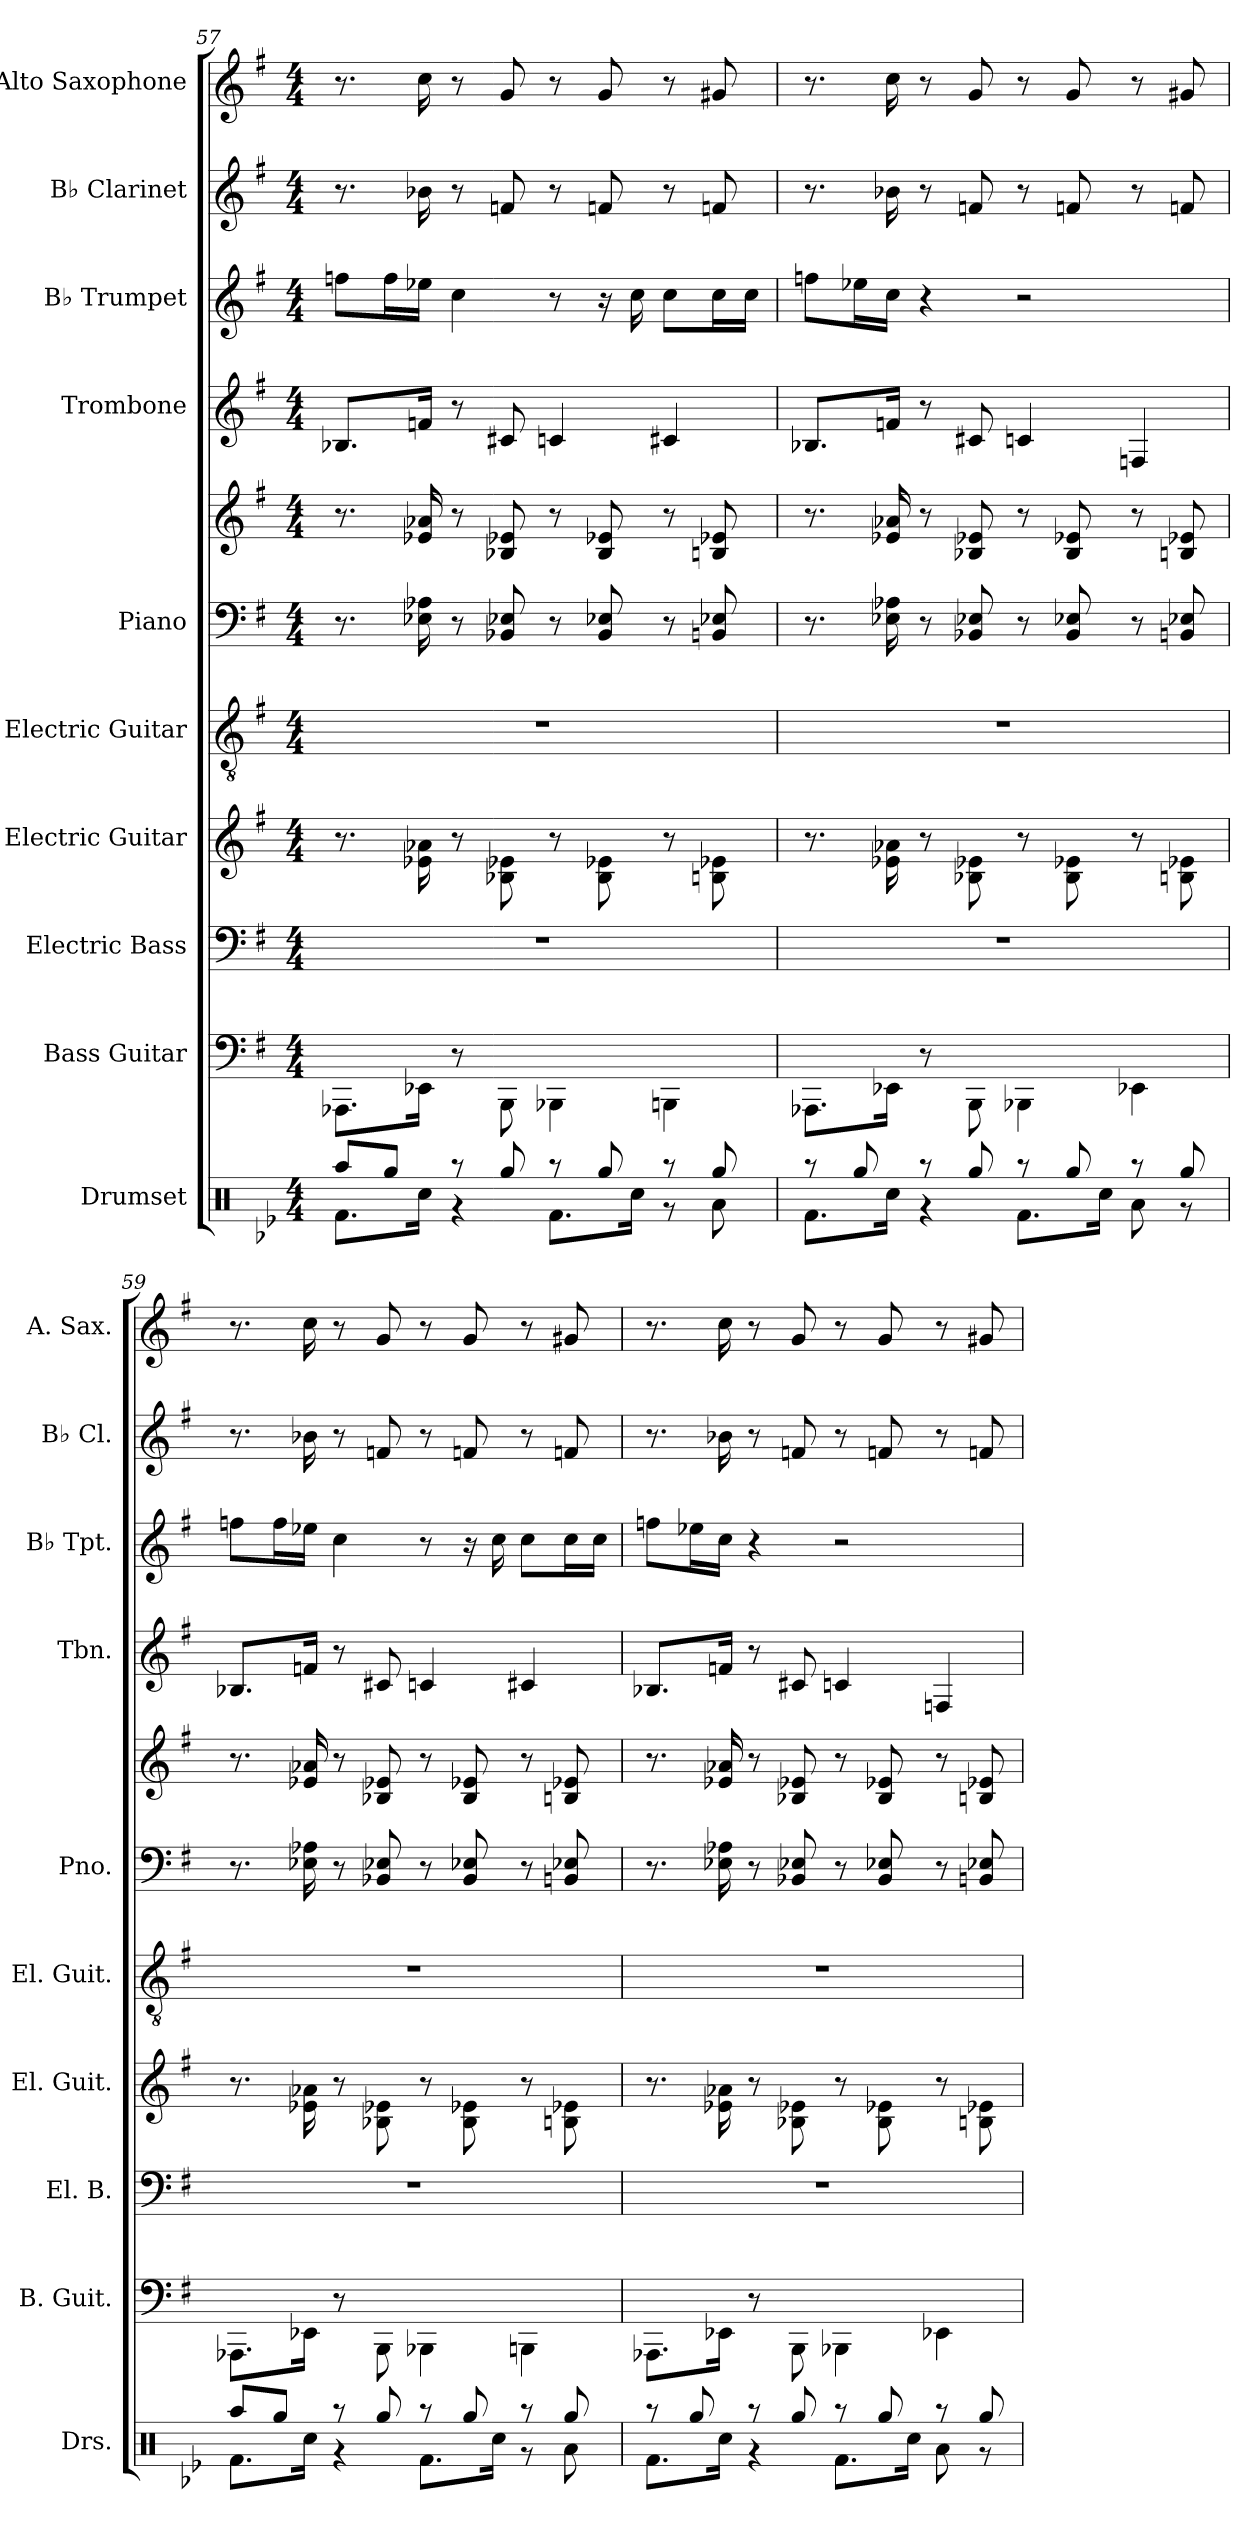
**kern	**kern	**kern	**kern	**kern	**kern	**kern	**kern	**kern	**kern	**kern
*part10	*part9	*part8	*part7	*part6	*part5	*part5	*part4	*part3	*part2	*part1
*staff11	*staff10	*staff9	*staff8	*staff7	*staff6	*staff5	*staff4	*staff3	*staff2	*staff1
*I"Drumset	*I"Bass Guitar	*I"Electric Bass	*I"Electric Guitar	*I"Electric Guitar	*I"Piano	*	*I"Trombone	*I"B♭ Trumpet	*I"B♭ Clarinet	*I"Alto Saxophone
*I'Drs.	*I'B. Guit.	*I'El. B.	*I'El. Guit.	*I'El. Guit.	*I'Pno.	*	*I'Tbn.	*I'B♭ Tpt.	*I'B♭ Cl.	*I'A. Sax.
!!LO:PB:g=z
*clefX	*	*clefF4	*	*clefGv2	*clefF4	*clefG2	*clefG2	*clefG2	*clefG2	*clefG2
*	*ITrd7c12	*ITrd7c12	*	*	*	*	*ITrd1c2	*ITrd1c2	*ITrd1c2	*ITrd5c9
*k[b-e-]	*k[f#]	*k[f#]	*k[f#]	*k[f#]	*k[f#]	*k[f#]	*k[b-]	*k[b-]	*k[b-]	*k[b-e-]
*M4/4	*M4/4	*M4/4	*M4/4	*M4/4	*M4/4	*M4/4	*M4/4	*M4/4	*M4/4	*M4/4
=57	=57	=57	=57	=57	=57	=57	=57	=57	=57	=57
*^	*	*	*	*	*	*	*	*	*	*
8Raa/L	8.Rf\L	8.AAAA-X\L	1r	8.r	1r	8.r	8.r	8.A-X/L	8ee-X\L	8.r	8.r
8Rgg/J	.	.	.	.	.	.	.	.	16ee-\L	.	.
.	16Rcc\Jk	16EEE-X\Jk	.	16e-X\ 16a-X\	.	16E-X\ 16A-X\	16e-X/ 16a-X/	16e-X/Jk	16dd-X\JJ	16a-X\	16e-\
8r	4r	8r	.	8r	.	8r	8r	8r	4b-\	8r	8r
8Rgg/	.	8BBBB\	.	8B-X\ 8e-X\	.	8BB-X/ 8E-X/	8B-X/ 8e-X/	8Bn/	.	8e-X/	8B-/
8r	8.Rf\L	4BBBB-X\	.	8r	.	8r	8r	4B-X/	8r	8r	8r
8Rgg/	.	.	.	8B-\ 8e-X\	.	8BB-/ 8E-X/	8B-/ 8e-X/	.	16r	8e-X/	8B-/
.	16Rcc\Jk	.	.	.	.	.	.	.	16b-\	.	.
8r	8r	4BBBBn\	.	8r	.	8r	8r	4Bn/	8b-\L	8r	8r
8Rgg/	8Ra\	.	.	8Bn\ 8e-X\	.	8BBn/ 8E-X/	8Bn/ 8e-X/	.	16b-\L	8e-X/	8Bn/
.	.	.	.	.	.	.	.	.	16b-\JJ	.	.
!!LO:PB:g=z
=58	=58	=58	=58	=58	=58	=58	=58	=58	=58	=58	=58
8r	8.Rf\L	8.AAAA-X\L	1r	8.r	1r	8.r	8.r	8.A-X/L	8ee-X\L	8.r	8.r
8Rgg/	.	.	.	.	.	.	.	.	16dd-X\L	.	.
.	16Rcc\Jk	16EEE-X\Jk	.	16e-X\ 16a-X\	.	16E-X\ 16A-X\	16e-X/ 16a-X/	16e-X/Jk	16b-\JJ	16a-X\	16e-\
8r	4r	8r	.	8r	.	8r	8r	8r	4r	8r	8r
8Rgg/	.	8BBBB\	.	8B-X\ 8e-X\	.	8BB-X/ 8E-X/	8B-X/ 8e-X/	8Bn/	.	8e-X/	8B-/
8r	8.Rf\L	4BBBB-X\	.	8r	.	8r	8r	4B-X/	2r	8r	8r
8Rgg/	.	.	.	8B-\ 8e-X\	.	8BB-/ 8E-X/	8B-/ 8e-X/	.	.	8e-X/	8B-/
.	16Rcc\Jk	.	.	.	.	.	.	.	.	.	.
8r	8Ra\	4EEE-X\	.	8r	.	8r	8r	4E-X/	.	8r	8r
8Rgg/	8r	.	.	8Bn\ 8e-X\	.	8BBn/ 8E-X/	8Bn/ 8e-X/	.	.	8e-X/	8Bn/
!!LO:PB:g=z
=59	=59	=59	=59	=59	=59	=59	=59	=59	=59	=59	=59
8Raa/L	8.Rf\L	8.AAAA-X\L	1r	8.r	1r	8.r	8.r	8.A-X/L	8ee-X\L	8.r	8.r
8Rgg/J	.	.	.	.	.	.	.	.	16ee-\L	.	.
.	16Rcc\Jk	16EEE-X\Jk	.	16e-X\ 16a-X\	.	16E-X\ 16A-X\	16e-X/ 16a-X/	16e-X/Jk	16dd-X\JJ	16a-X\	16e-\
8r	4r	8r	.	8r	.	8r	8r	8r	4b-\	8r	8r
8Rgg/	.	8BBBB\	.	8B-X\ 8e-X\	.	8BB-X/ 8E-X/	8B-X/ 8e-X/	8Bn/	.	8e-X/	8B-/
8r	8.Rf\L	4BBBB-X\	.	8r	.	8r	8r	4B-X/	8r	8r	8r
8Rgg/	.	.	.	8B-\ 8e-X\	.	8BB-/ 8E-X/	8B-/ 8e-X/	.	16r	8e-X/	8B-/
.	16Rcc\Jk	.	.	.	.	.	.	.	16b-\	.	.
8r	8r	4BBBBn\	.	8r	.	8r	8r	4Bn/	8b-\L	8r	8r
8Rgg/	8Ra\	.	.	8Bn\ 8e-X\	.	8BBn/ 8E-X/	8Bn/ 8e-X/	.	16b-\L	8e-X/	8Bn/
.	.	.	.	.	.	.	.	.	16b-\JJ	.	.
!!LO:PB:g=z
=60	=60	=60	=60	=60	=60	=60	=60	=60	=60	=60	=60
8r	8.Rf\L	8.AAAA-X\L	1r	8.r	1r	8.r	8.r	8.A-X/L	8ee-X\L	8.r	8.r
8Rgg/	.	.	.	.	.	.	.	.	16dd-X\L	.	.
.	16Rcc\Jk	16EEE-X\Jk	.	16e-X\ 16a-X\	.	16E-X\ 16A-X\	16e-X/ 16a-X/	16e-X/Jk	16b-\JJ	16a-X\	16e-\
8r	4r	8r	.	8r	.	8r	8r	8r	4r	8r	8r
8Rgg/	.	8BBBB\	.	8B-X\ 8e-X\	.	8BB-X/ 8E-X/	8B-X/ 8e-X/	8Bn/	.	8e-X/	8B-/
8r	8.Rf\L	4BBBB-X\	.	8r	.	8r	8r	4B-X/	2r	8r	8r
8Rgg/	.	.	.	8B-\ 8e-X\	.	8BB-/ 8E-X/	8B-/ 8e-X/	.	.	8e-X/	8B-/
.	16Rcc\Jk	.	.	.	.	.	.	.	.	.	.
8r	8Ra\	4EEE-X\	.	8r	.	8r	8r	4E-X/	.	8r	8r
8Rgg/	8r	.	.	8Bn\ 8e-X\	.	8BBn/ 8E-X/	8Bn/ 8e-X/	.	.	8e-X/	8Bn/
*v	*v	*	*	*	*	*	*	*	*	*	*
=	=	=	=	=	=	=	=	=	=	=
*-	*-	*-	*-	*-	*-	*-	*-	*-	*-	*-
